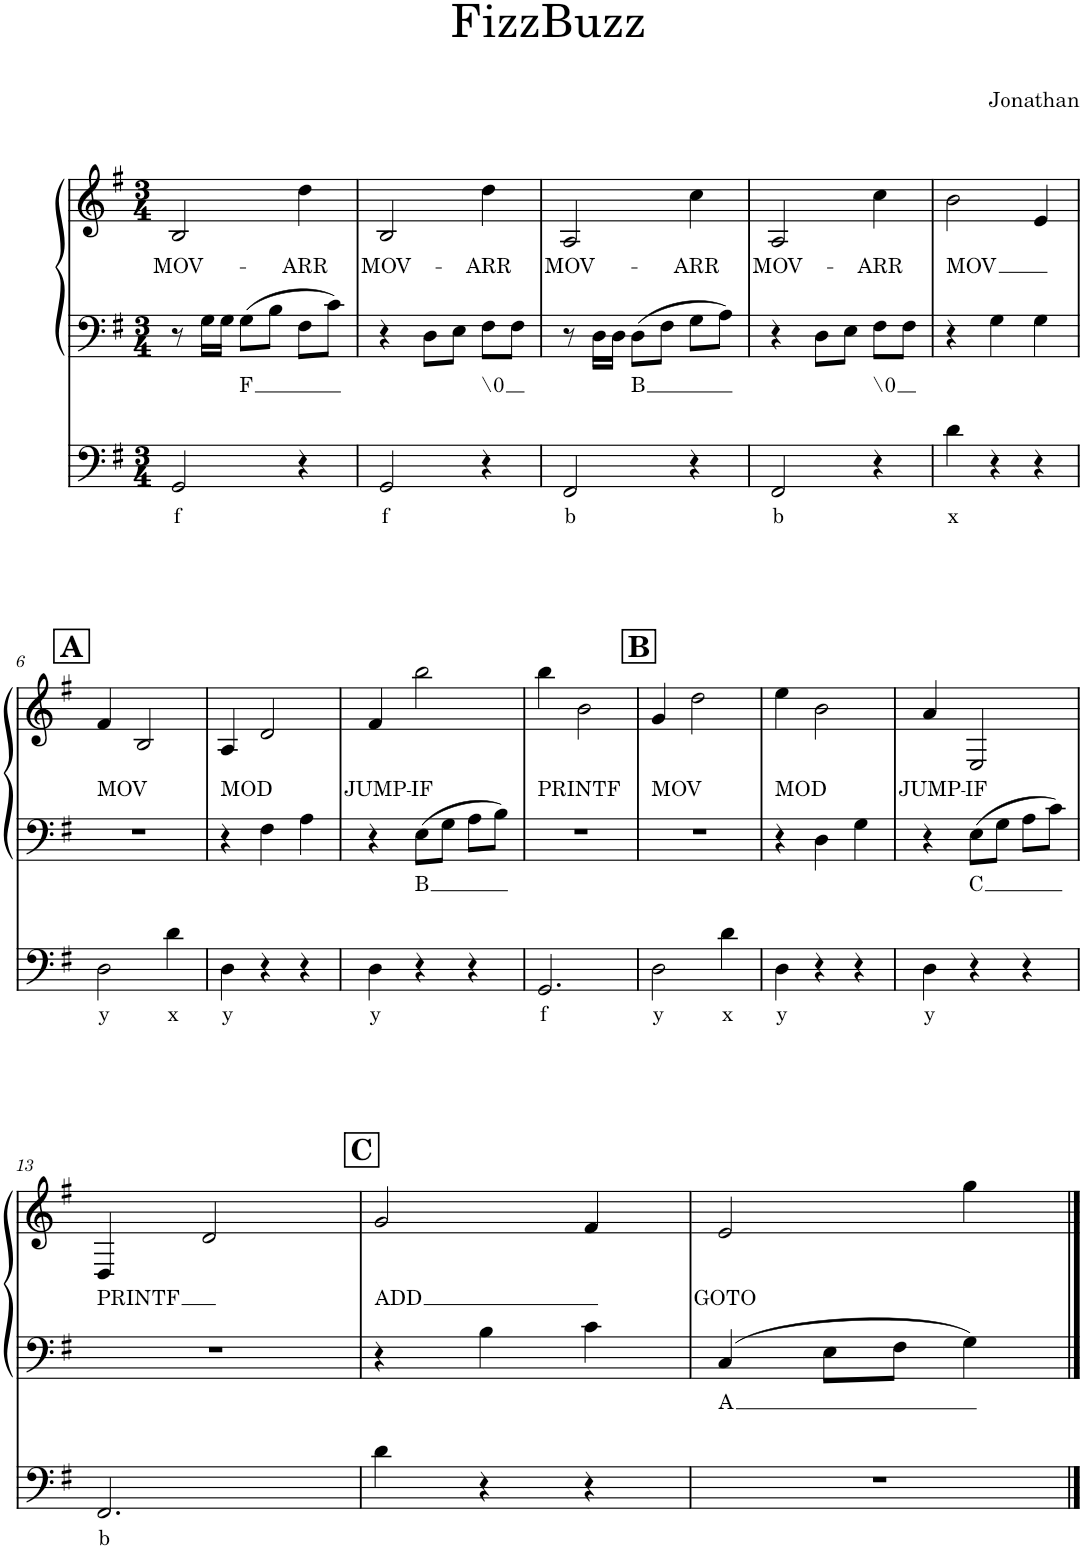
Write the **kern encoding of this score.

**kern	**text	**kern	**text	**kern	**text
*part1	*part1	*part1	*part1	*part1	*part1
*staff3	*staff3	*staff2	*staff2	*staff1	*staff1
*I"Organ	*	*	*	*	*
*I'Org.	*	*	*	*	*
*clefF4	*	*clefF4	*	*clefG2	*
*k[f#]	*	*k[f#]	*	*k[f#]	*
*M3/4	*	*M3/4	*	*M3/4	*
=1	=1	=1	=1	=1	=1
!	!LO:LY:b	!	!	!	!LO:LY:b
2GG/	f	8r	.	2B/	MOV-
.	.	16G\LL	.	.	.
.	.	16G\JJ	.	.	.
!	!	!	!LO:LY:b	!	!
.	.	8G\L	F	.	.
.	.	8B\J	.	.	.
!	!	!	!	!	!LO:LY:b
4r	.	8F#\L	.	4dd\	-ARR
.	.	8c\J	.	.	.
=2	=2	=2	=2	=2	=2
!	!LO:LY:b	!	!	!	!LO:LY:b
2GG/	f	4r	.	2B/	MOV-
.	.	8D\L	.	.	.
.	.	8E\J	.	.	.
!	!	!	!LO:LY:b	!	!LO:LY:b
4r	.	8F#\L	\0	4dd\	-ARR
.	.	8F#\J	.	.	.
=3	=3	=3	=3	=3	=3
!	!LO:LY:b	!	!	!	!LO:LY:b
2FF#/	b	8r	.	2A/	MOV-
.	.	16D\LL	.	.	.
.	.	16D\JJ	.	.	.
!	!	!	!LO:LY:b	!	!
.	.	8D\L	B	.	.
.	.	8F#\J	.	.	.
!	!	!	!	!	!LO:LY:b
4r	.	8G\L	.	4cc\	-ARR
.	.	8A\J	.	.	.
=4	=4	=4	=4	=4	=4
!	!LO:LY:b	!	!	!	!LO:LY:b
2FF#/	b	4r	.	2A/	MOV-
.	.	8D\L	.	.	.
.	.	8E\J	.	.	.
!	!	!	!LO:LY:b	!	!LO:LY:b
4r	.	8F#\L	\0	4cc\	-ARR
.	.	8F#\J	.	.	.
=5	=5	=5	=5	=5	=5
!	!LO:LY:b	!	!	!	!LO:LY:b
4d\	x	4r	.	2b\	MOV
4r	.	4G\	.	.	.
4r	.	4G\	.	4e/	.
!!LO:LB:g=z
!!LO:REH:place=s1:a:B:cj:fs=14:t=A
=6	=6	=6	=6	=6	=6
!	!LO:LY:b	!	!	!	!LO:LY:b
2D\	y	2.r	.	4f#/	MOV
.	.	.	.	2B/	.
!	!LO:LY:b	!	!	!	!
4d\	x	.	.	.	.
=7	=7	=7	=7	=7	=7
!	!LO:LY:b	!	!	!	!LO:LY:b
4D\	y	4r	.	4A/	MOD
4r	.	4F#\	.	2d/	.
4r	.	4A\	.	.	.
=8	=8	=8	=8	=8	=8
!	!LO:LY:b	!	!	!	!LO:LY:b
4D\	y	4r	.	4f#/	JUMP-
!	!	!	!LO:LY:b	!	!LO:LY:b
4r	.	8E\L	B	2bb\	-IF
.	.	8G\J	.	.	.
4r	.	8A\L	.	.	.
.	.	8B\J	.	.	.
=9	=9	=9	=9	=9	=9
!	!LO:LY:b	!	!	!	!LO:LY:b
2.GG/	f	2.r	.	4bb\	PRINTF
.	.	.	.	2b\	.
!!LO:REH:place=s1:a:B:cj:fs=14:t=B
=10	=10	=10	=10	=10	=10
!	!LO:LY:b	!	!	!	!LO:LY:b
2D\	y	2.r	.	4g/	MOV
.	.	.	.	2dd\	.
!	!LO:LY:b	!	!	!	!
4d\	x	.	.	.	.
=11	=11	=11	=11	=11	=11
!	!LO:LY:b	!	!	!	!LO:LY:b
4D\	y	4r	.	4ee\	MOD
4r	.	4D\	.	2b\	.
4r	.	4G\	.	.	.
=12	=12	=12	=12	=12	=12
!	!LO:LY:b	!	!	!	!LO:LY:b
4D\	y	4r	.	4a/	JUMP-
!	!	!	!LO:LY:b	!	!LO:LY:b
4r	.	8E\L	C	2E/	-IF
.	.	8G\J	.	.	.
4r	.	8A\L	.	.	.
.	.	8c\J	.	.	.
!!LO:LB:g=z
=13	=13	=13	=13	=13	=13
!	!LO:LY:b	!	!	!	!LO:LY:b
2.FF#/	b	2.r	.	4D/	PRINTF
.	.	.	.	2d/	.
!!LO:REH:place=s1:a:B:cj:fs=14:t=C
=14	=14	=14	=14	=14	=14
!	!	!	!	!	!LO:LY:b
4d\	.	4r	.	2g/	ADD
4r	.	4B\	.	.	.
4r	.	4c\	.	4f#/	.
=15	=15	=15	=15	=15	=15
!	!	!	!LO:LY:b	!	!LO:LY:b
2.r	.	4C/	A	2e/	GOTO
.	.	8E\L	.	.	.
.	.	8F#\J	.	.	.
.	.	4G\	.	4gg\	.
==	==	==	==	==	==
*-	*-	*-	*-	*-	*-
